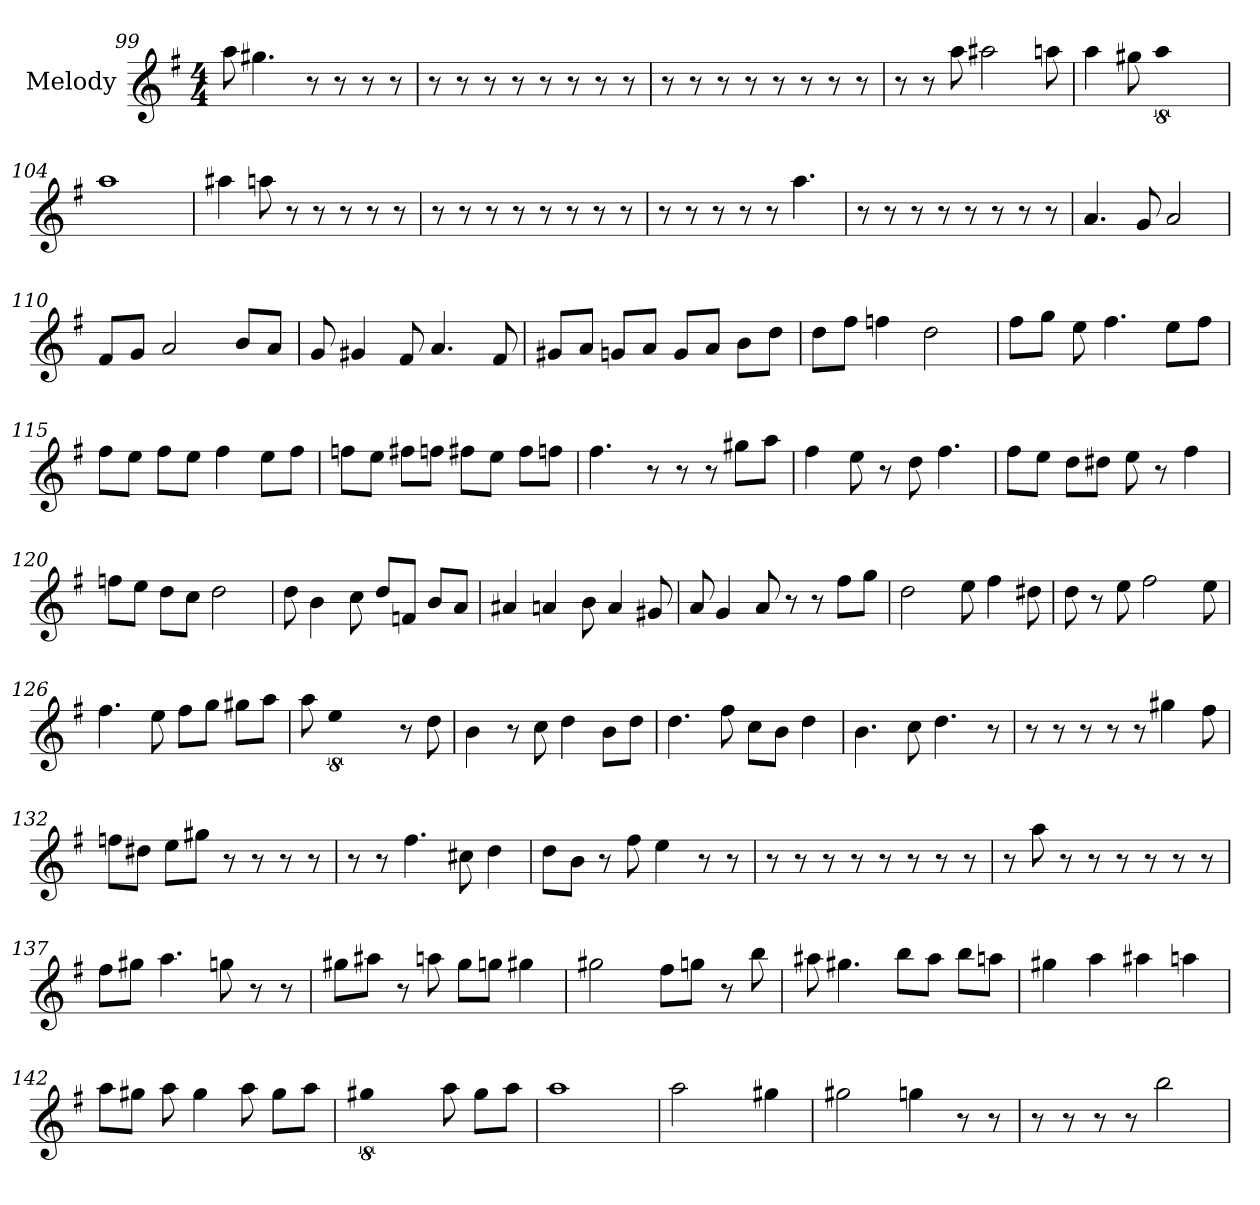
**kern
*part1
*staff1
*I"Melody
*clefG2
*k[f#]
*G:
*M4/4
=99
8aa
4.gg#
8r
8r
8r
8r
=100
8r
8r
8r
8r
8r
8r
8r
8r
=101
8r
8r
8r
8r
8r
8r
8r
8r
=102
8r
8r
8aa
2aa#
8aa
=103
4aa
8gg#
!LO:N:vis=2
8%5aa
=104
1aa
=105
4aa#
8aa
8r
8r
8r
8r
8r
=106
8r
8r
8r
8r
8r
8r
8r
8r
=107
8r
8r
8r
8r
8r
4.aa
=108
8r
8r
8r
8r
8r
8r
8r
8r
=109
4.a
8g
2a
=110
8f#/L
8g/J
2a
8b/L
8a/J
=111
8g
4g#
8f#
4.a
8f#
=112
8g#/L
8a/J
8g/L
8a/J
8g/L
8a/J
8b\L
8dd\J
=113
8dd\L
8ff#\J
4ff
2dd
=114
8ff#\L
8gg\J
8ee
4.ff#
8ee\L
8ff#\J
=115
8ff#\L
8ee\J
8ff#\L
8ee\J
4ff#
8ee\L
8ff#\J
=116
8ff\L
8ee\J
8ff#\L
8ff\J
8ff#\L
8ee\J
8ff#\L
8ff\J
=117
4.ff#
8r
8r
8r
8gg#\L
8aa\J
=118
4ff#
8ee
8r
8dd
4.ff#
=119
8ff#\L
8ee\J
8dd\L
8dd#\J
8ee
8r
4ff#
=120
8ff\L
8ee\J
8dd\L
8cc\J
2dd
=121
8dd
4b
8cc
8dd/L
8f/J
8b/L
8a/J
=122
4a#
4a
8b
4a
8g#
=123
8a
4g
8a
8r
8r
8ff#\L
8gg\J
=124
2dd
8ee
4ff#
8dd#
=125
8dd
8r
8ee
2ff#
8ee
=126
4.ff#
8ee
8ff#\L
8gg\J
8gg#\L
8aa\J
=127
8aa
!LO:N:vis=2
8%5ee
8r
8dd
=128
4b
8r
8cc
4dd
8b\L
8dd\J
=129
4.dd
8ff#
8cc\L
8b\J
4dd
=130
4.b
8cc
4.dd
8r
=131
8r
8r
8r
8r
8r
4gg#
8ff#
=132
8ff\L
8dd#\J
8ee\L
8gg#\J
8r
8r
8r
8r
=133
8r
8r
4.ff#
8cc#
4dd
=134
8dd\L
8b\J
8r
8ff#
4ee
8r
8r
=135
8r
8r
8r
8r
8r
8r
8r
8r
=136
8r
8aa
8r
8r
8r
8r
8r
8r
=137
8ff#\L
8gg#\J
4.aa
8gg
8r
8r
=138
8gg#\L
8aa#\J
8r
8aa
8gg#\L
8gg\J
4gg#
=139
2gg#
8ff#\L
8gg\J
8r
8bb
=140
8aa#
4.gg#
8bb\L
8aa#\J
8bb\L
8aa\J
=141
4gg#
4aa
4aa#
4aa
=142
8aa\L
8gg#\J
8aa
4gg#
8aa
8gg#\L
8aa\J
=143
!LO:N:vis=2
8%5gg#
8aa
8gg#\L
8aa\J
=144
1aa
=145
!LO:N:vis=2
2.aa
4gg#
=146
2gg#
4gg
8r
8r
=147
8r
8r
8r
8r
2bb
=
*-
